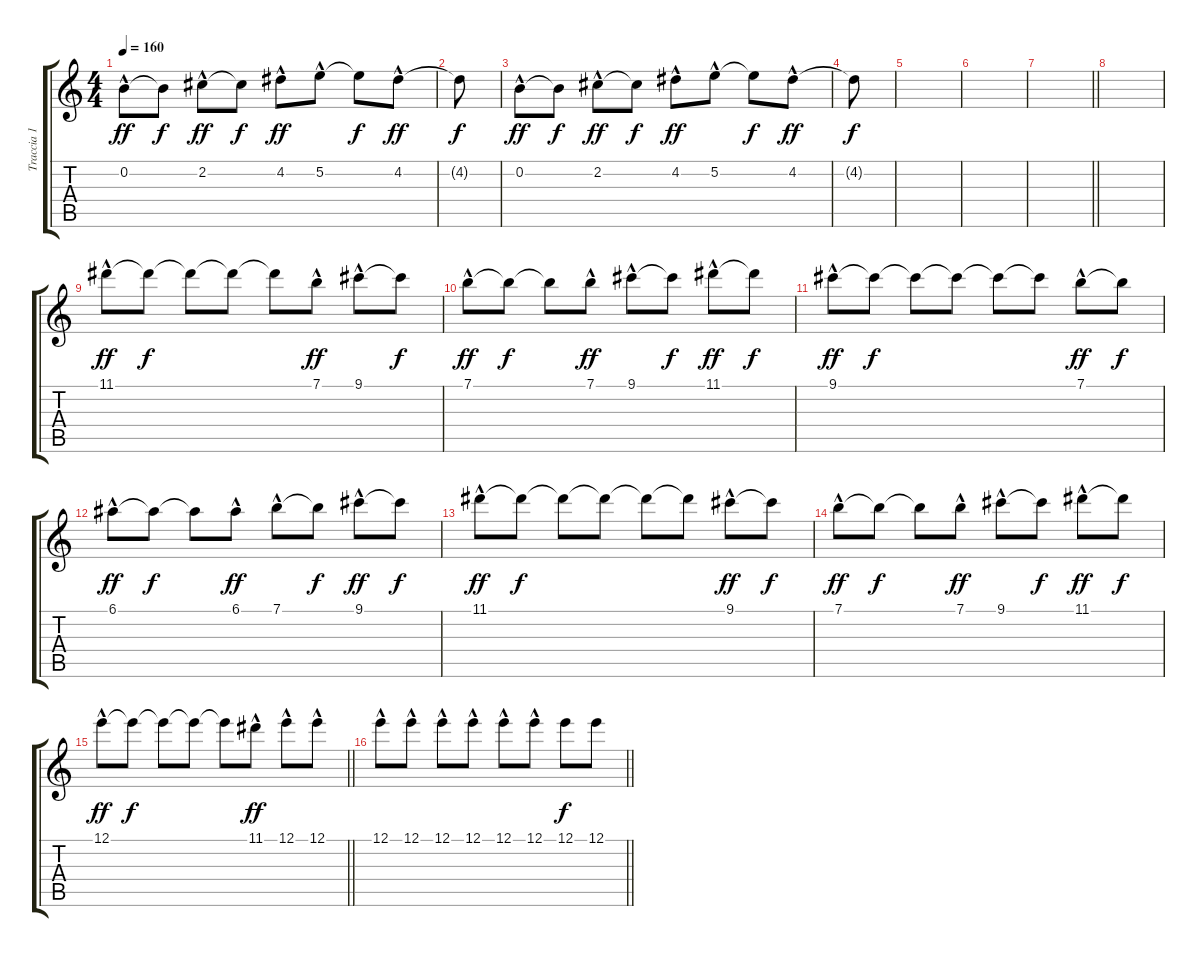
\track ("Traccia 1" "Traccia 1") {instrument acousticguitarnylon}
\staff {score tabs}
\tuning (E4 B3 G3 D3 A2 E2) {hide}
\ts (4 4)
\tempo 160
\clef g2
\ks c
0.2{hac}.8{dy ff} 0.2{t}.8{dy f} 2.2{hac}.8{dy ff} 2.2{t}.8{dy f} 4.2{hac}.8{dy ff} 5.2{hac}.8 5.2{t}.8{dy f} 4.2{hac}.8{dy ff} |
4.2{t}.8{dy f} |
0.2{hac}.8{dy ff} 0.2{t}.8{dy f} 2.2{hac}.8{dy ff} 2.2{t}.8{dy f} 4.2{hac}.8{dy ff} 5.2{hac}.8 5.2{t}.8{dy f} 4.2{hac}.8{dy ff} |
4.2{t}.8{dy f} |
|
|
\barLineRight lightlight
|
|
11.1{hac}.8{dy ff volume 16 instrument acousticguitarnylon} 11.1{t}.8{dy f} 11.1{t}.8 11.1{t}.8 11.1{t}.8 7.1{hac}.8{dy ff} 9.1{hac}.8 9.1{t}.8{dy f} |
7.1{hac}.8{dy ff} 7.1{t}.8{dy f} 7.1{t}.8 7.1{hac}.8{dy ff} 9.1{hac}.8 9.1{t}.8{dy f} 11.1{hac}.8{dy ff} 11.1{t}.8{dy f} |
9.1{hac}.8{dy ff} 9.1{t}.8{dy f} 9.1{t}.8 9.1{t}.8 9.1{t}.8 9.1{t}.8 7.1{hac}.8{dy ff} 7.1{t}.8{dy f} |
6.1{hac}.8{dy ff} 6.1{t}.8{dy f} 6.1{t}.8 6.1{hac}.8{dy ff} 7.1{hac}.8 7.1{t}.8{dy f} 9.1{hac}.8{dy ff} 9.1{t}.8{dy f} |
11.1{hac}.8{dy ff} 11.1{t}.8{dy f} 11.1{t}.8 11.1{t}.8 11.1{t}.8 11.1{t}.8 9.1{hac}.8{dy ff} 9.1{t}.8{dy f} |
7.1{hac}.8{dy ff} 7.1{t}.8{dy f} 7.1{t}.8 7.1{hac}.8{dy ff} 9.1{hac}.8 9.1{t}.8{dy f} 11.1{hac}.8{dy ff} 11.1{t}.8{dy f} |
\barLineRight lightlight
12.1{hac}.8{dy ff} 12.1{t}.8{dy f} 12.1{t}.8 12.1{t}.8 12.1{t}.8 11.1{hac}.8{dy ff} 12.1{hac}.8 12.1{hac}.8 |
\barLineRight lightlight
12.1{hac}.8 12.1{hac}.8 12.1{hac}.8 12.1{hac}.8 12.1{hac}.8 12.1{hac}.8 12.1.8{dy f} 12.1.8
